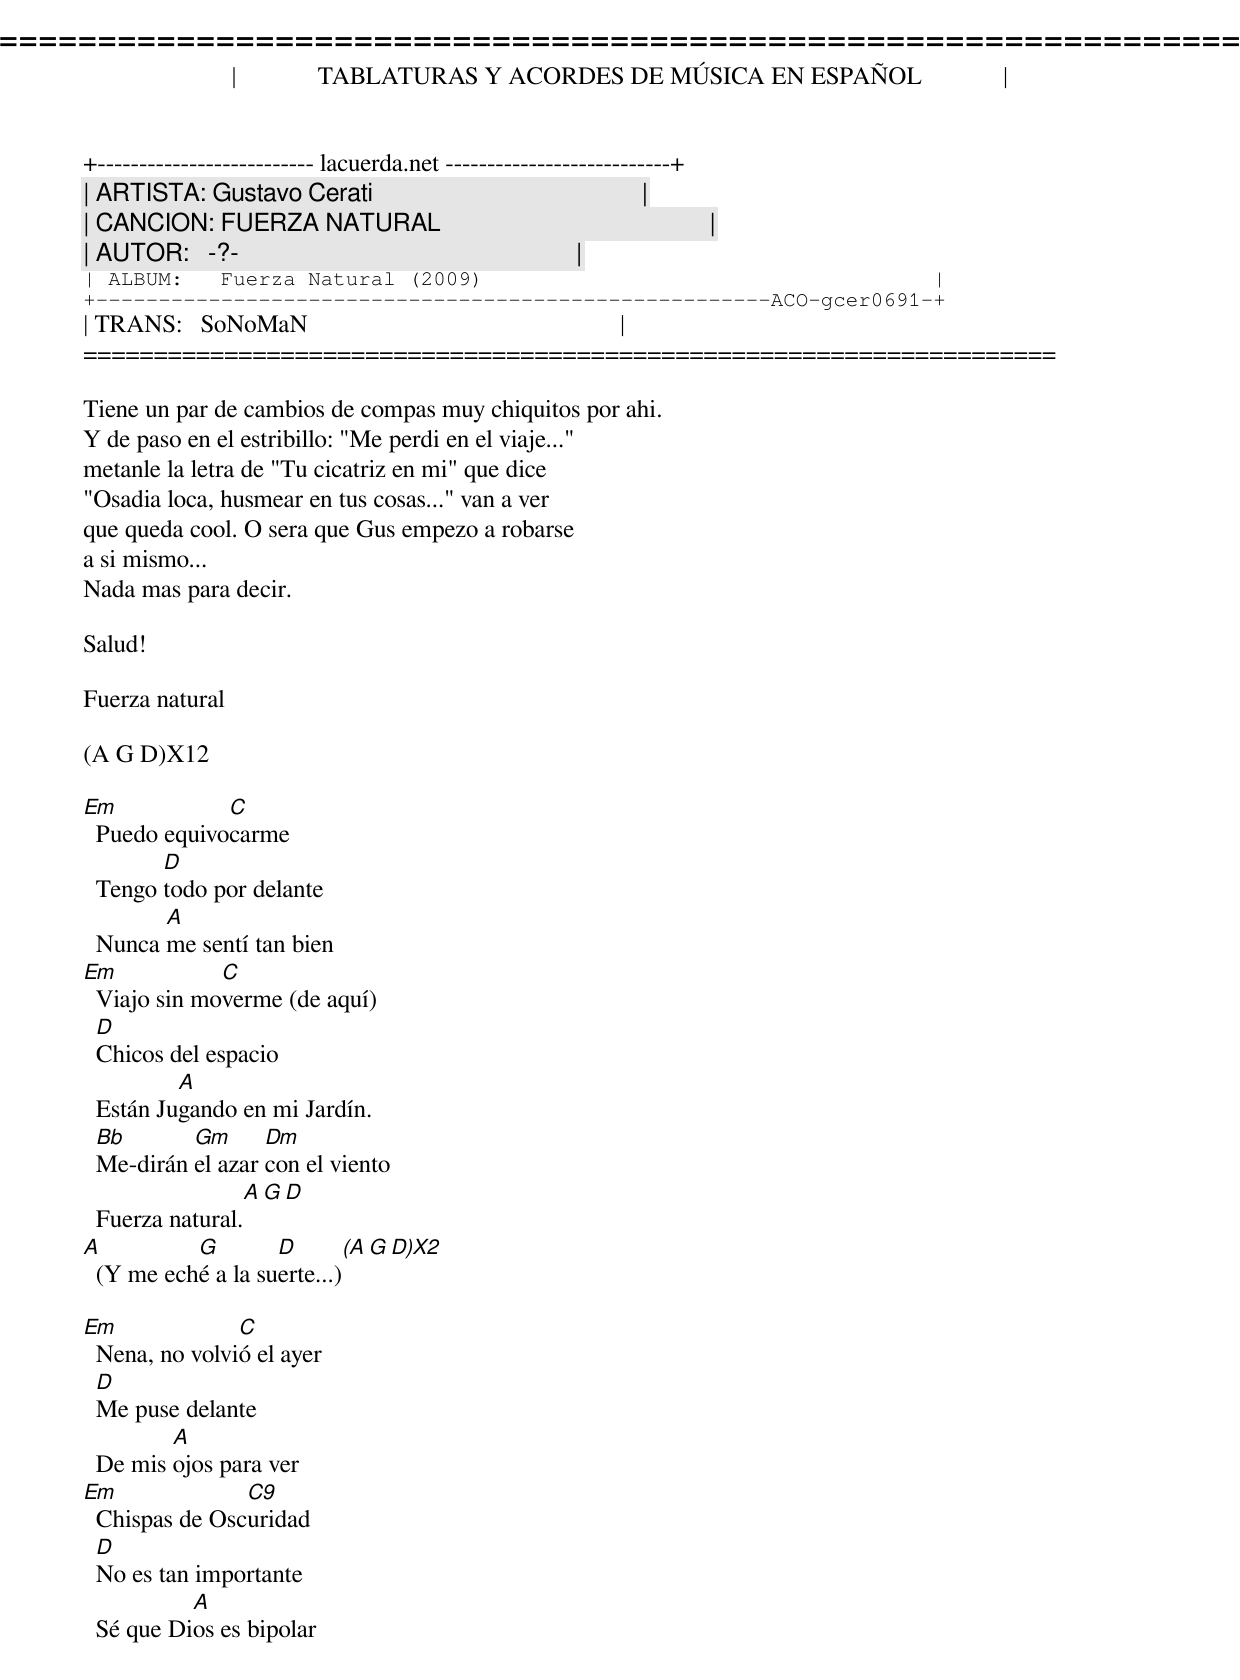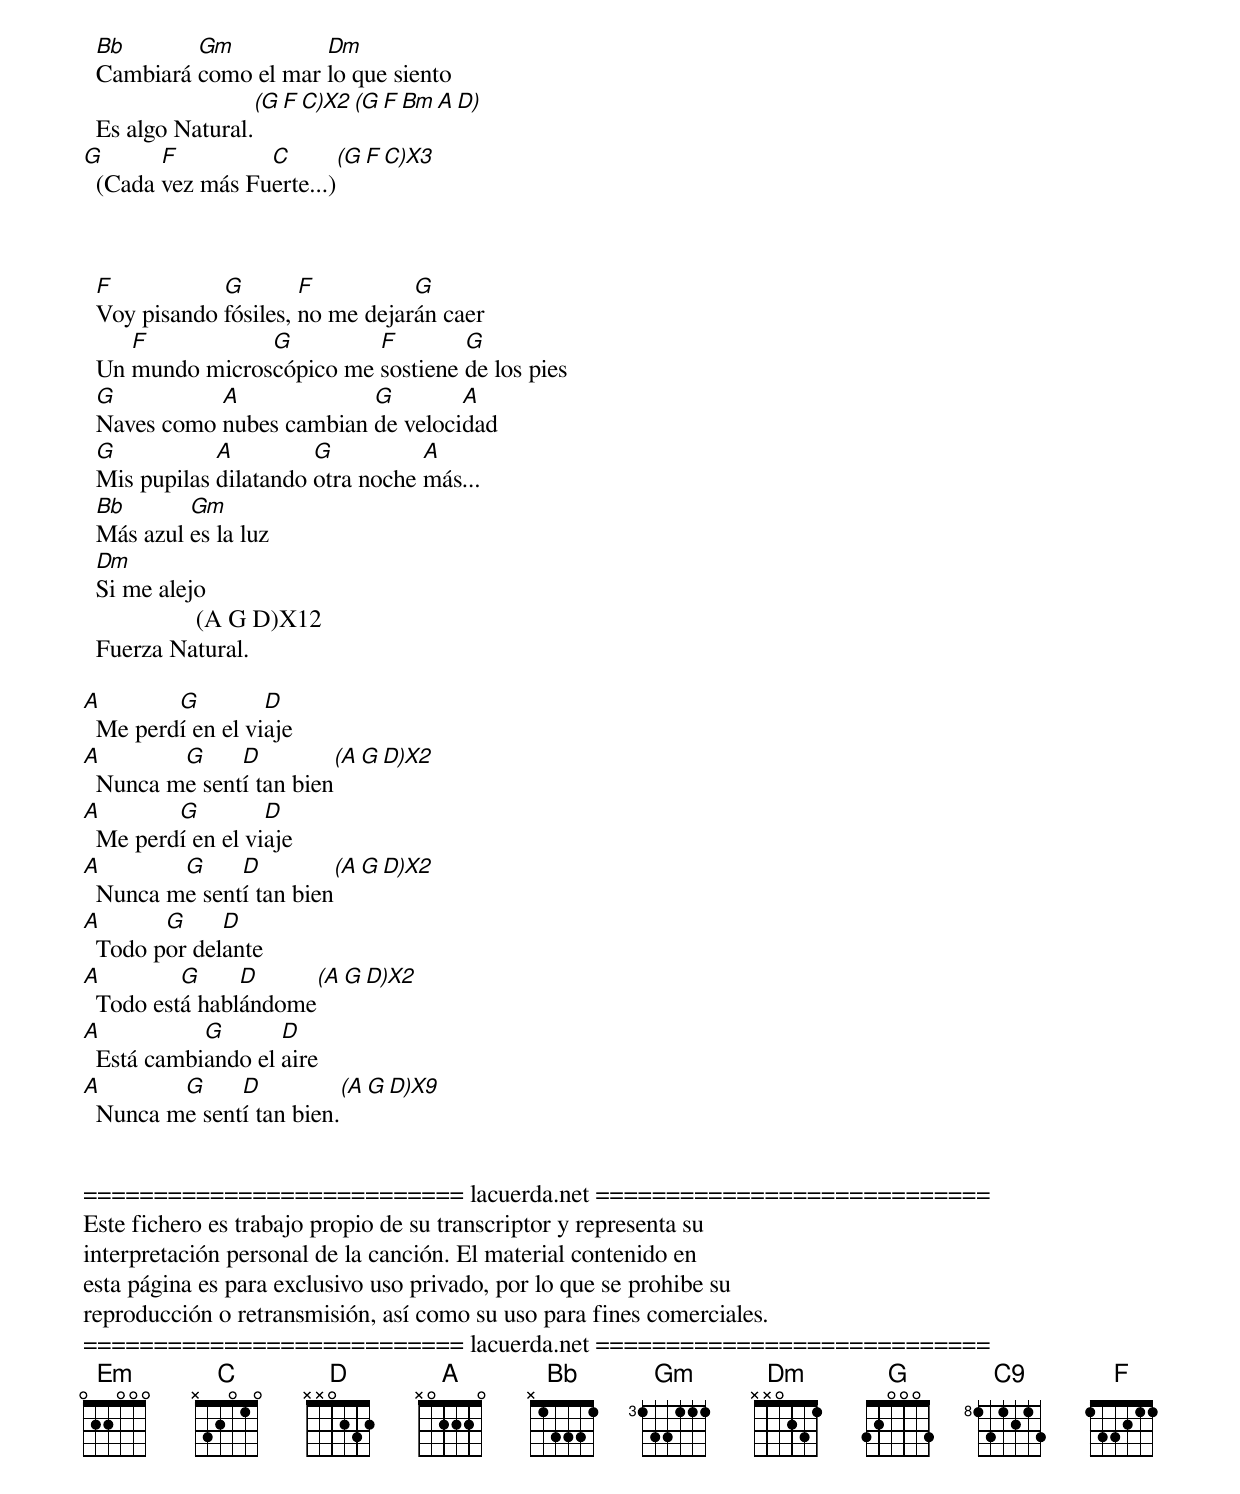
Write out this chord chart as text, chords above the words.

=====================================================================
|             TABLATURAS Y ACORDES DE MÚSICA EN ESPAÑOL             |
+-------------------------- lacuerda.net ---------------------------+
| ARTISTA: Gustavo Cerati                                           |
| CANCION: FUERZA NATURAL                                           |
| AUTOR:   -?-                                                      |
| ALBUM:   Fuerza Natural (2009)                                    |
+------------------------------------------------------ACO-gcer0691-+
| TRANS:   SoNoMaN                                                  |
=====================================================================

Tiene un par de cambios de compas muy chiquitos por ahi.
Y de paso en el estribillo: "Me perdi en el viaje..."
metanle la letra de "Tu cicatriz en mi" que dice
"Osadia loca, husmear en tus cosas..." van a ver
que queda cool. O sera que Gus empezo a robarse
a si mismo...
Nada mas para decir.

Salud!

Fuerza natural

(A G D)X12

Em            C
  Puedo equivocarme
        D
  Tengo todo por delante
        A
  Nunca me sentí tan bien
Em            C
  Viajo sin moverme (de aquí)
  D
  Chicos del espacio
          A
  Están Jugando en mi Jardín.
  Bb       Gm      Dm
  Me-dirán el azar con el viento
                  A G D
  Fuerza natural.
A          G        D        (A G D)X2
  (Y me eché a la suerte...)

Em              C
  Nena, no volvió el ayer
  D
  Me puse delante
         A
  De mis ojos para ver
Em              C9
  Chispas de Oscuridad
  D
  No es tan importante
           A
  Sé que Dios es bipolar
  Bb       Gm          Dm
  Cambiará como el mar lo que siento
                   (G F C)X2 (G F Bm A D)
  Es algo Natural.
G       F         C        (G F C)X3
  (Cada vez más Fuerte...)



  F           G        F          G
  Voy pisando fósiles, no me dejarán caer
     F           G         F        G
  Un mundo microscópico me sostiene de los pies
  G          A             G        A
  Naves como nubes cambian de velocidad
  G           A         G          A
  Mis pupilas dilatando otra noche más...
  Bb       Gm
  Más azul es la luz
  Dm
  Si me alejo
                  (A G D)X12
  Fuerza Natural.

A        G         D
  Me perdí en el viaje
A        G     D          (A G D)X2
  Nunca me sentí tan bien
A        G         D
  Me perdí en el viaje
A        G     D          (A G D)X2
  Nunca me sentí tan bien
A       G     D
  Todo por delante
A         G     D      (A G D)X2
  Todo está hablándome
A           G       D
  Está cambiando el aire
A        G     D           (A G D)X9
  Nunca me sentí tan bien.


=========================== lacuerda.net ============================
Este fichero es trabajo propio de su transcriptor y representa su
interpretación personal de la canción. El material contenido en
esta página es para exclusivo uso privado, por lo que se prohibe su
reproducción o retransmisión, así como su uso para fines comerciales.
=========================== lacuerda.net ============================
